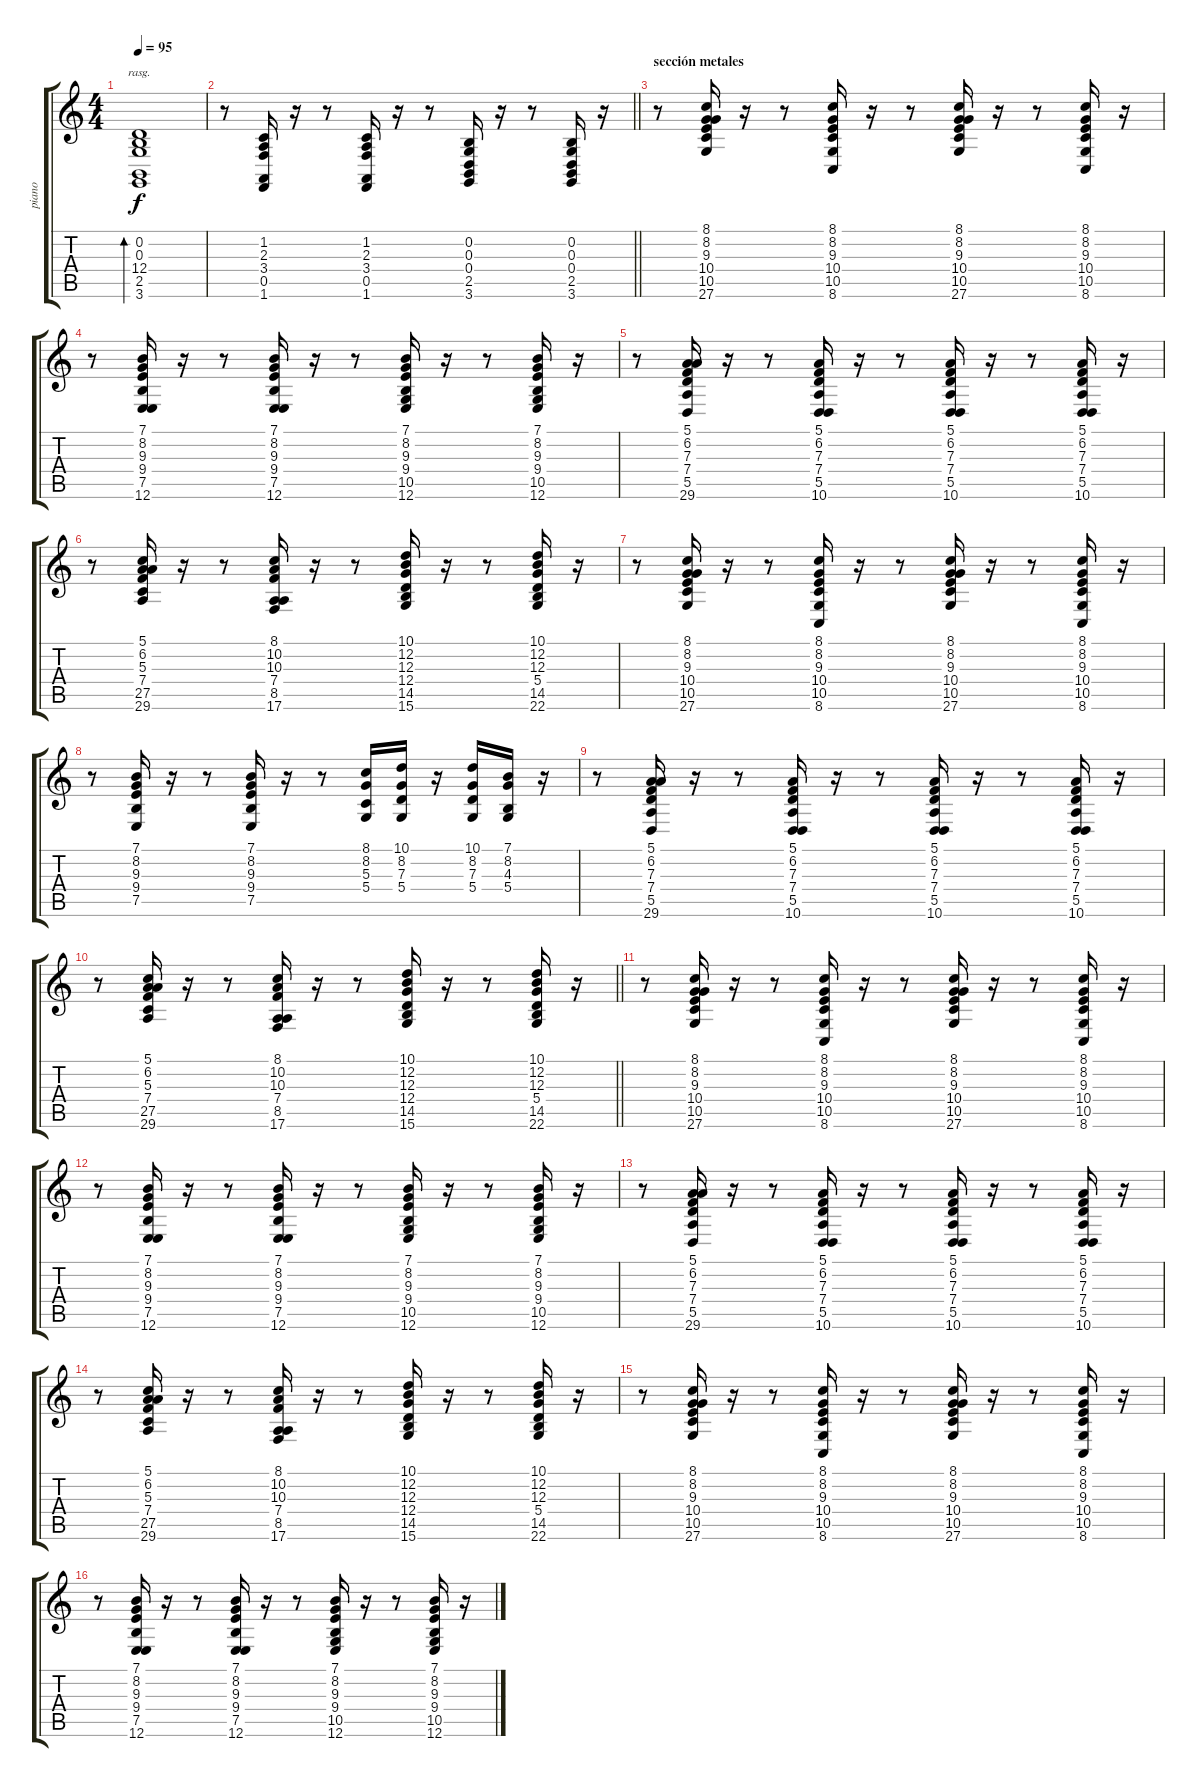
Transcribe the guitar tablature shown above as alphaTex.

\track ("piano" "piano") {instrument brightacousticpiano}
\staff {score tabs}
\tuning (E4 B3 G3 D3 A2 E2) {hide}
\ts (4 4)
\tempo 95
\clef g2
\ks c
(0.2 0.3 12.4 2.5 3.6).1{bd 240 rasg ii dy f} |
\barLineRight lightlight
r.8 (1.2 2.3 3.4 0.5 1.6).16 r.16 r.8 (1.2 2.3 3.4 0.5 1.6).16 r.16 r.8 (0.2 0.3 0.4 2.5 3.6).16 r.16 r.8 (0.2 0.3 0.4 2.5 3.6).16 r.16 |
\section ("" "sección metales ")
r.8 (8.1 8.2 9.3 10.4 10.5 27.6).16 r.16 r.8 (8.1 8.2 9.3 10.4 10.5 8.6).16 r.16 r.8 (8.1 8.2 9.3 10.4 10.5 27.6).16 r.16 r.8 (8.1 8.2 9.3 10.4 10.5 8.6).16 r.16 |
r.8 (7.1 8.2 9.3 9.4 7.5 12.6).16 r.16 r.8 (7.1 8.2 9.3 9.4 7.5 12.6).16 r.16 r.8 (7.1 8.2 9.3 9.4 10.5 12.6).16 r.16 r.8 (7.1 8.2 9.3 9.4 10.5 12.6).16 r.16 |
r.8 (5.1 6.2 7.3 7.4 5.5 29.6).16 r.16 r.8 (5.1 6.2 7.3 7.4 5.5 10.6).16 r.16 r.8 (5.1 6.2 7.3 7.4 5.5 10.6).16 r.16 r.8 (5.1 6.2 7.3 7.4 5.5 10.6).16 r.16 |
r.8 (5.1 6.2 5.3 7.4 27.5 29.6).16 r.16 r.8 (8.1 10.2 10.3 7.4 8.5 17.6).16 r.16 r.8 (10.1 12.2 12.3 12.4 14.5 15.6).16 r.16 r.8 (10.1 12.2 12.3 5.4 14.5 22.6).16 r.16 |
r.8 (8.1 8.2 9.3 10.4 10.5 27.6).16 r.16 r.8 (8.1 8.2 9.3 10.4 10.5 8.6).16 r.16 r.8 (8.1 8.2 9.3 10.4 10.5 27.6).16 r.16 r.8 (8.1 8.2 9.3 10.4 10.5 8.6).16 r.16 |
r.8 (7.1 8.2 9.3 9.4 7.5).16 r.16 r.8 (7.1 8.2 9.3 9.4 7.5).16 r.16 r.8 (8.1 8.2 5.3 5.4).16{volume 16} (10.1 8.2 7.3 5.4).16 r.16 (10.1 8.2 7.3 5.4).16 (7.1 8.2 4.3 5.4).16 r.16 |
r.8{volume 13} (5.1 6.2 7.3 7.4 5.5 29.6).16 r.16 r.8 (5.1 6.2 7.3 7.4 5.5 10.6).16 r.16 r.8 (5.1 6.2 7.3 7.4 5.5 10.6).16 r.16 r.8 (5.1 6.2 7.3 7.4 5.5 10.6).16 r.16 |
\barLineRight lightlight
r.8 (5.1 6.2 5.3 7.4 27.5 29.6).16 r.16 r.8 (8.1 10.2 10.3 7.4 8.5 17.6).16 r.16 r.8 (10.1 12.2 12.3 12.4 14.5 15.6).16 r.16 r.8 (10.1 12.2 12.3 5.4 14.5 22.6).16 r.16 |
r.8 (8.1 8.2 9.3 10.4 10.5 27.6).16 r.16 r.8 (8.1 8.2 9.3 10.4 10.5 8.6).16 r.16 r.8 (8.1 8.2 9.3 10.4 10.5 27.6).16 r.16 r.8 (8.1 8.2 9.3 10.4 10.5 8.6).16 r.16 |
r.8 (7.1 8.2 9.3 9.4 7.5 12.6).16 r.16 r.8 (7.1 8.2 9.3 9.4 7.5 12.6).16 r.16 r.8 (7.1 8.2 9.3 9.4 10.5 12.6).16 r.16 r.8 (7.1 8.2 9.3 9.4 10.5 12.6).16 r.16 |
r.8 (5.1 6.2 7.3 7.4 5.5 29.6).16 r.16 r.8 (5.1 6.2 7.3 7.4 5.5 10.6).16 r.16 r.8 (5.1 6.2 7.3 7.4 5.5 10.6).16 r.16 r.8 (5.1 6.2 7.3 7.4 5.5 10.6).16 r.16 |
r.8 (5.1 6.2 5.3 7.4 27.5 29.6).16 r.16 r.8 (8.1 10.2 10.3 7.4 8.5 17.6).16 r.16 r.8 (10.1 12.2 12.3 12.4 14.5 15.6).16 r.16 r.8 (10.1 12.2 12.3 5.4 14.5 22.6).16 r.16 |
r.8 (8.1 8.2 9.3 10.4 10.5 27.6).16 r.16 r.8 (8.1 8.2 9.3 10.4 10.5 8.6).16 r.16 r.8 (8.1 8.2 9.3 10.4 10.5 27.6).16 r.16 r.8 (8.1 8.2 9.3 10.4 10.5 8.6).16 r.16 |
r.8 (7.1 8.2 9.3 9.4 7.5 12.6).16 r.16 r.8 (7.1 8.2 9.3 9.4 7.5 12.6).16 r.16 r.8 (7.1 8.2 9.3 9.4 10.5 12.6).16 r.16 r.8 (7.1 8.2 9.3 9.4 10.5 12.6).16 r.16
